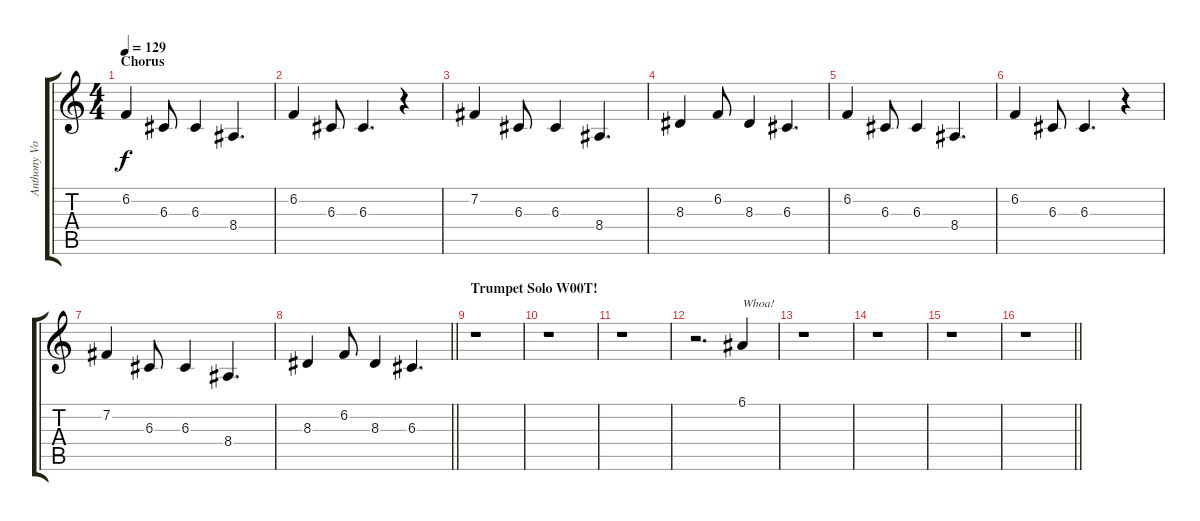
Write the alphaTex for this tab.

\track ("Anthony Voice" "Anthony Vo") {instrument lead1square}
\staff {score tabs}
\tuning (E4 B3 G3 D3 A2 E2) {hide}
\ts (4 4)
\section ("" "Chorus")
\tempo 129
\clef g2
\ks c
6.2.4{dy f} 6.3.8 6.3.4 8.4.4{d} |
6.2.4 6.3.8 6.3.4{d} r.4 |
7.2.4 6.3.8 6.3.4 8.4.4{d} |
8.3.4 6.2.8 8.3.4 6.3.4{d} |
6.2.4 6.3.8 6.3.4 8.4.4{d} |
6.2.4 6.3.8 6.3.4{d} r.4 |
7.2.4 6.3.8 6.3.4 8.4.4{d} |
\barLineRight lightlight
8.3.4 6.2.8 8.3.4 6.3.4{d} |
\section ("" "Trumpet Solo W00T!")
r.1 |
r.1 |
r.1 |
r.2{d} 6.1.4{txt "Whoa!"} |
r.1 |
r.1 |
r.1 |
\barLineRight lightlight
r.1
